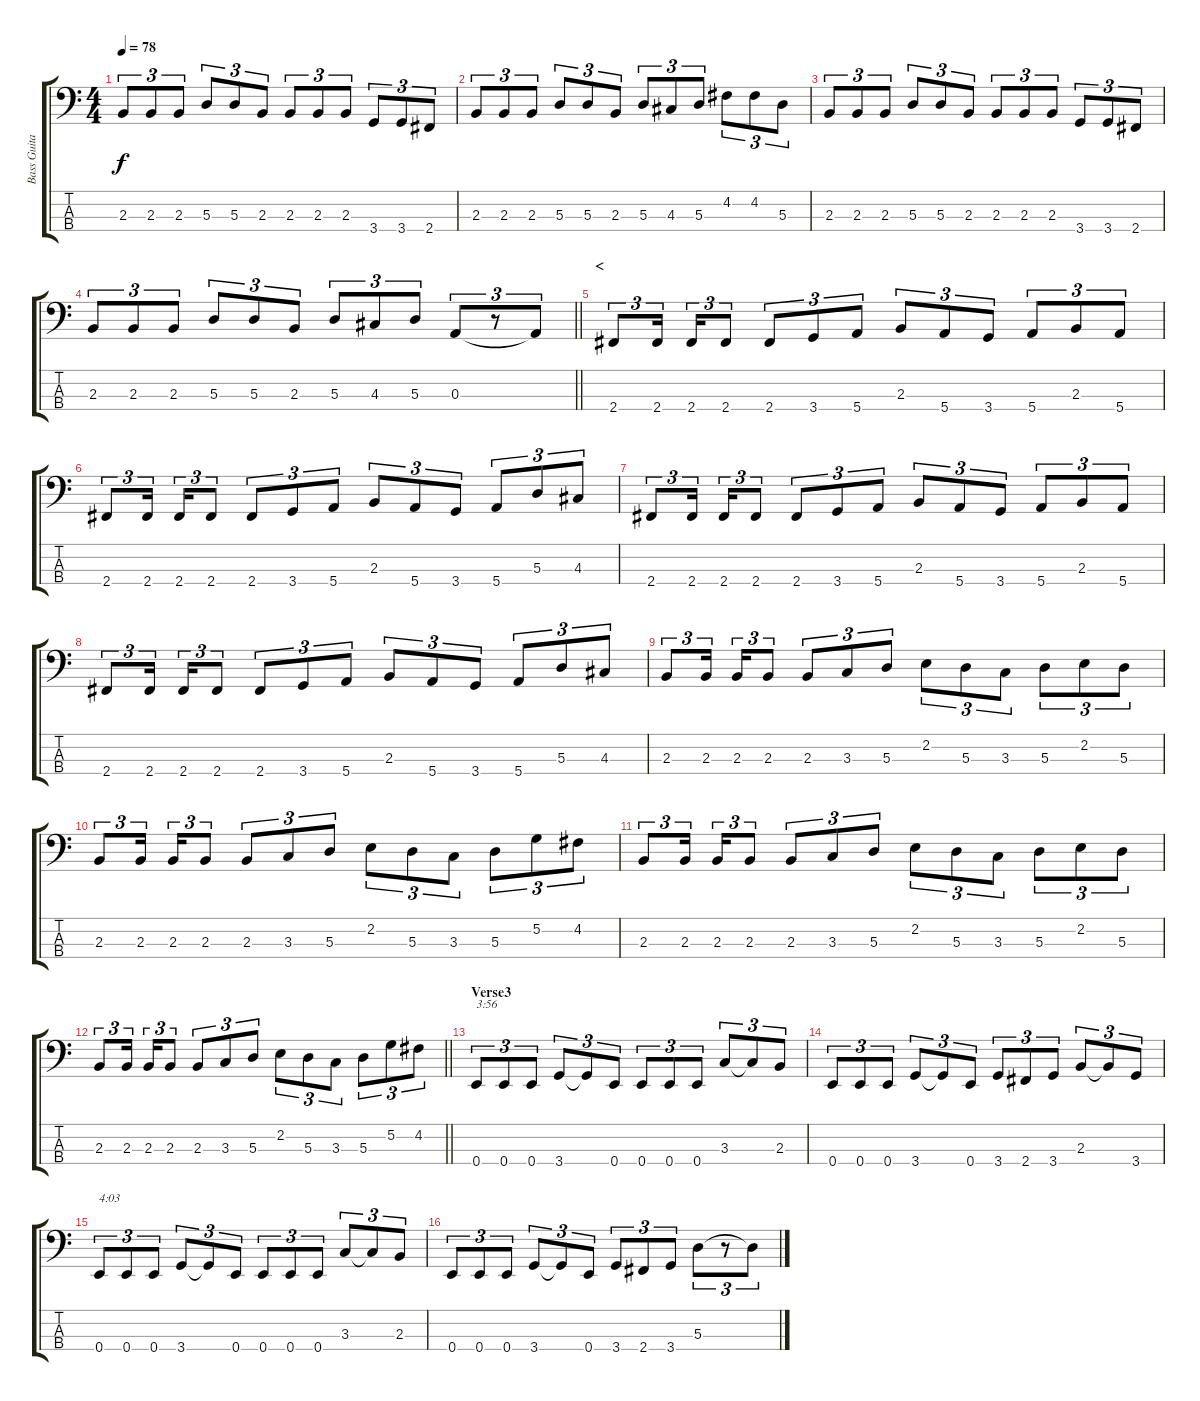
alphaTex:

\track ("Bass Guitar" "Bass Guita") {instrument electricbassfinger}
\staff {score tabs}
\tuning (G2 D2 A1 E1) {hide}
\ts (4 4)
\tempo 78
\clef f4
\ks c
2.3.8{tu (3 2) dy f} 2.3.8{tu (3 2)} 2.3.8{tu (3 2)} 5.3.8{tu (3 2)} 5.3.8{tu (3 2)} 2.3.8{tu (3 2)} 2.3.8{tu (3 2)} 2.3.8{tu (3 2)} 2.3.8{tu (3 2)} 3.4.8{tu (3 2)} 3.4.8{tu (3 2)} 2.4.8{tu (3 2)} |
2.3.8{tu (3 2)} 2.3.8{tu (3 2)} 2.3.8{tu (3 2)} 5.3.8{tu (3 2)} 5.3.8{tu (3 2)} 2.3.8{tu (3 2)} 5.3.8{tu (3 2)} 4.3.8{tu (3 2)} 5.3.8{tu (3 2)} 4.2.8{tu (3 2)} 4.2.8{tu (3 2)} 5.3.8{tu (3 2)} |
2.3.8{tu (3 2)} 2.3.8{tu (3 2)} 2.3.8{tu (3 2)} 5.3.8{tu (3 2)} 5.3.8{tu (3 2)} 2.3.8{tu (3 2)} 2.3.8{tu (3 2)} 2.3.8{tu (3 2)} 2.3.8{tu (3 2)} 3.4.8{tu (3 2)} 3.4.8{tu (3 2)} 2.4.8{tu (3 2)} |
\barLineRight lightlight
2.3.8{tu (3 2)} 2.3.8{tu (3 2)} 2.3.8{tu (3 2)} 5.3.8{tu (3 2)} 5.3.8{tu (3 2)} 2.3.8{tu (3 2)} 5.3.8{tu (3 2)} 4.3.8{tu (3 2)} 5.3.8{tu (3 2)} 0.3.8{tu (3 2)} r.8{tu (3 2)} 0.3{t}.8{tu (3 2)} |
\section ("" "<")
2.4.8{tu (3 2)} 2.4.16{tu (3 2)} 2.4.16{tu (3 2)} 2.4.8{tu (3 2)} 2.4.8{tu (3 2)} 3.4.8{tu (3 2)} 5.4.8{tu (3 2)} 2.3.8{tu (3 2)} 5.4.8{tu (3 2)} 3.4.8{tu (3 2)} 5.4.8{tu (3 2)} 2.3.8{tu (3 2)} 5.4.8{tu (3 2)} |
2.4.8{tu (3 2)} 2.4.16{tu (3 2)} 2.4.16{tu (3 2)} 2.4.8{tu (3 2)} 2.4.8{tu (3 2)} 3.4.8{tu (3 2)} 5.4.8{tu (3 2)} 2.3.8{tu (3 2)} 5.4.8{tu (3 2)} 3.4.8{tu (3 2)} 5.4.8{tu (3 2)} 5.3.8{tu (3 2)} 4.3.8{tu (3 2)} |
2.4.8{tu (3 2)} 2.4.16{tu (3 2)} 2.4.16{tu (3 2)} 2.4.8{tu (3 2)} 2.4.8{tu (3 2)} 3.4.8{tu (3 2)} 5.4.8{tu (3 2)} 2.3.8{tu (3 2)} 5.4.8{tu (3 2)} 3.4.8{tu (3 2)} 5.4.8{tu (3 2)} 2.3.8{tu (3 2)} 5.4.8{tu (3 2)} |
2.4.8{tu (3 2)} 2.4.16{tu (3 2)} 2.4.16{tu (3 2)} 2.4.8{tu (3 2)} 2.4.8{tu (3 2)} 3.4.8{tu (3 2)} 5.4.8{tu (3 2)} 2.3.8{tu (3 2)} 5.4.8{tu (3 2)} 3.4.8{tu (3 2)} 5.4.8{tu (3 2)} 5.3.8{tu (3 2)} 4.3.8{tu (3 2)} |
2.3.8{tu (3 2)} 2.3.16{tu (3 2)} 2.3.16{tu (3 2)} 2.3.8{tu (3 2)} 2.3.8{tu (3 2)} 3.3.8{tu (3 2)} 5.3.8{tu (3 2)} 2.2.8{tu (3 2)} 5.3.8{tu (3 2)} 3.3.8{tu (3 2)} 5.3.8{tu (3 2)} 2.2.8{tu (3 2)} 5.3.8{tu (3 2)} |
2.3.8{tu (3 2)} 2.3.16{tu (3 2)} 2.3.16{tu (3 2)} 2.3.8{tu (3 2)} 2.3.8{tu (3 2)} 3.3.8{tu (3 2)} 5.3.8{tu (3 2)} 2.2.8{tu (3 2)} 5.3.8{tu (3 2)} 3.3.8{tu (3 2)} 5.3.8{tu (3 2)} 5.2.8{tu (3 2)} 4.2.8{tu (3 2)} |
2.3.8{tu (3 2)} 2.3.16{tu (3 2)} 2.3.16{tu (3 2)} 2.3.8{tu (3 2)} 2.3.8{tu (3 2)} 3.3.8{tu (3 2)} 5.3.8{tu (3 2)} 2.2.8{tu (3 2)} 5.3.8{tu (3 2)} 3.3.8{tu (3 2)} 5.3.8{tu (3 2)} 2.2.8{tu (3 2)} 5.3.8{tu (3 2)} |
\barLineRight lightlight
2.3.8{tu (3 2)} 2.3.16{tu (3 2)} 2.3.16{tu (3 2)} 2.3.8{tu (3 2)} 2.3.8{tu (3 2)} 3.3.8{tu (3 2)} 5.3.8{tu (3 2)} 2.2.8{tu (3 2)} 5.3.8{tu (3 2)} 3.3.8{tu (3 2)} 5.3.8{tu (3 2)} 5.2.8{tu (3 2)} 4.2.8{tu (3 2)} |
\section ("" "Verse3")
0.4.8{tu (3 2) txt "3:56"} 0.4.8{tu (3 2)} 0.4.8{tu (3 2)} 3.4.8{tu (3 2)} 3.4{t}.8{tu (3 2)} 0.4.8{tu (3 2)} 0.4.8{tu (3 2)} 0.4.8{tu (3 2)} 0.4.8{tu (3 2)} 3.3.8{tu (3 2)} 3.3{t}.8{tu (3 2)} 2.3.8{tu (3 2)} |
0.4.8{tu (3 2)} 0.4.8{tu (3 2)} 0.4.8{tu (3 2)} 3.4.8{tu (3 2)} 3.4{t}.8{tu (3 2)} 0.4.8{tu (3 2)} 3.4.8{tu (3 2)} 2.4.8{tu (3 2)} 3.4.8{tu (3 2)} 2.3.8{tu (3 2)} 2.3{t}.8{tu (3 2)} 3.4.8{tu (3 2)} |
0.4.8{tu (3 2) txt "4:03"} 0.4.8{tu (3 2)} 0.4.8{tu (3 2)} 3.4.8{tu (3 2)} 3.4{t}.8{tu (3 2)} 0.4.8{tu (3 2)} 0.4.8{tu (3 2)} 0.4.8{tu (3 2)} 0.4.8{tu (3 2)} 3.3.8{tu (3 2)} 3.3{t}.8{tu (3 2)} 2.3.8{tu (3 2)} |
0.4.8{tu (3 2)} 0.4.8{tu (3 2)} 0.4.8{tu (3 2)} 3.4.8{tu (3 2)} 3.4{t}.8{tu (3 2)} 0.4.8{tu (3 2)} 3.4.8{tu (3 2)} 2.4.8{tu (3 2)} 3.4.8{tu (3 2)} 5.3.8{tu (3 2)} r.8{tu (3 2)} 5.3{t}.8{tu (3 2)}
